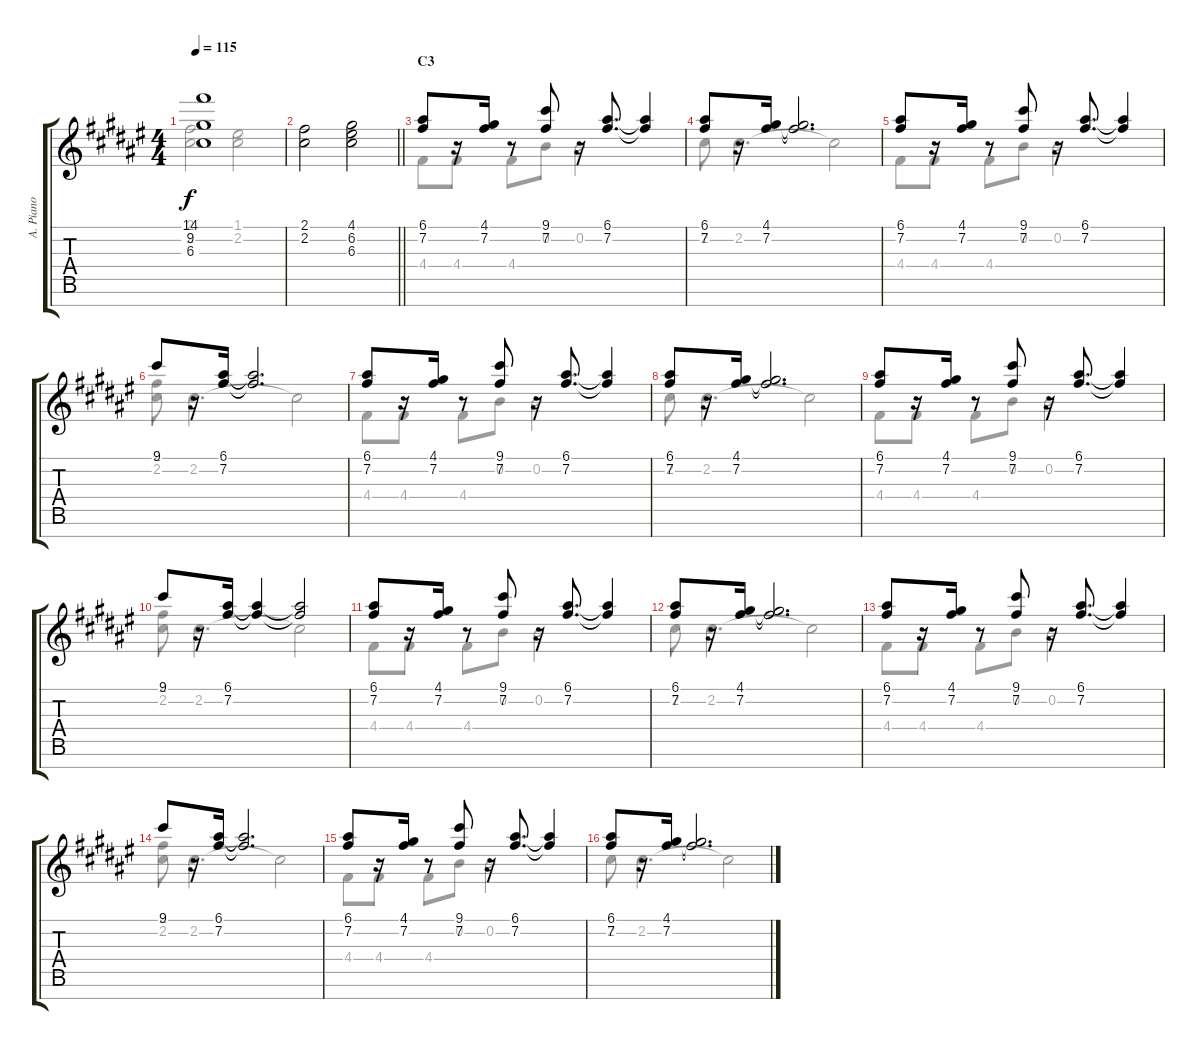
\track ("A. Piano" "A. Piano") {instrument acousticgrandpiano}
\staff {score tabs}
\tuning (E5 B4 G4 D4 A3 E3 B2) {hide}
\voice
\ts (4 4)
\tempo 115
\clef g2
\ks f#
(14.1 9.2 6.3).1{dy f} |
\barLineRight lightlight
(2.1 2.2).2 (4.1 6.2 6.3).2 |
\section ("" "C3")
(6.1 7.2).8 r.16 (4.1 7.2).16 r.8 (9.1 7.2).8 r.16 (6.1 7.2).8{d} (6.1{t} 7.2{t}).4 |
(6.1 7.2).8 r.16 (4.1 7.2).16 (4.1{t} 7.2{t}).2{d} |
(6.1 7.2).8 r.16 (4.1 7.2).16 r.8 (9.1 7.2).8 r.16 (6.1 7.2).8{d} (6.1{t} 7.2{t}).4 |
9.1.8 r.16 (6.1 7.2).16 (6.1{t} 7.2{t}).2{d} |
(6.1 7.2).8 r.16 (4.1 7.2).16 r.8 (9.1 7.2).8 r.16 (6.1 7.2).8{d} (6.1{t} 7.2{t}).4 |
(6.1 7.2).8 r.16 (4.1 7.2).16 (4.1{t} 7.2{t}).2{d} |
(6.1 7.2).8 r.16 (4.1 7.2).16 r.8 (9.1 7.2).8 r.16 (6.1 7.2).8{d} (6.1{t} 7.2{t}).4 |
9.1.8 r.16 (6.1 7.2).16 (6.1{t} 7.2{t}).4 (6.1{t} 7.2{t}).2 |
(6.1 7.2).8 r.16 (4.1 7.2).16 r.8 (9.1 7.2).8 r.16 (6.1 7.2).8{d} (6.1{t} 7.2{t}).4 |
(6.1 7.2).8 r.16 (4.1 7.2).16 (4.1{t} 7.2{t}).2{d} |
(6.1 7.2).8 r.16 (4.1 7.2).16 r.8 (9.1 7.2).8 r.16 (6.1 7.2).8{d} (6.1{t} 7.2{t}).4 |
9.1.8 r.16 (6.1 7.2).16 (6.1{t} 7.2{t}).2{d} |
(6.1 7.2).8 r.16 (4.1 7.2).16 r.8 (9.1 7.2).8 r.16 (6.1 7.2).8{d} (6.1{t} 7.2{t}).4 |
(6.1 7.2).8 r.16 (4.1 7.2).16 (4.1{t} 7.2{t}).2{d}
\voice
\clef g2
\ottava regular
\simile none
\ks f#
(2.1 2.2).2{dy f} (1.1 2.2).2 |
\barLineRight lightlight
|
4.4.8 4.4.8 4.4.8 0.2.8 0.2.2 |
2.2.8 2.2.4{d} 2.2{t}.2 |
4.4.8 4.4.8 4.4.8 0.2.8 0.2.2 |
(2.1 2.2).8 2.2.4{d} 2.2{t}.2 |
4.4.8 4.4.8 4.4.8 0.2.8 0.2.2 |
2.2.8 2.2.4{d} 2.2{t}.2 |
4.4.8 4.4.8 4.4.8 0.2.8 0.2.2 |
(2.1 2.2).8 2.2.4{d} 2.2{t}.2 |
4.4.8 4.4.8 4.4.8 0.2.8 0.2.2 |
2.2.8 2.2.4{d} 2.2{t}.2 |
4.4.8 4.4.8 4.4.8 0.2.8 0.2.2 |
(2.1 2.2).8 2.2.4{d} 2.2{t}.2 |
4.4.8 4.4.8 4.4.8 0.2.8 0.2.2 |
2.2.8 2.2.4{d} 2.2{t}.2
